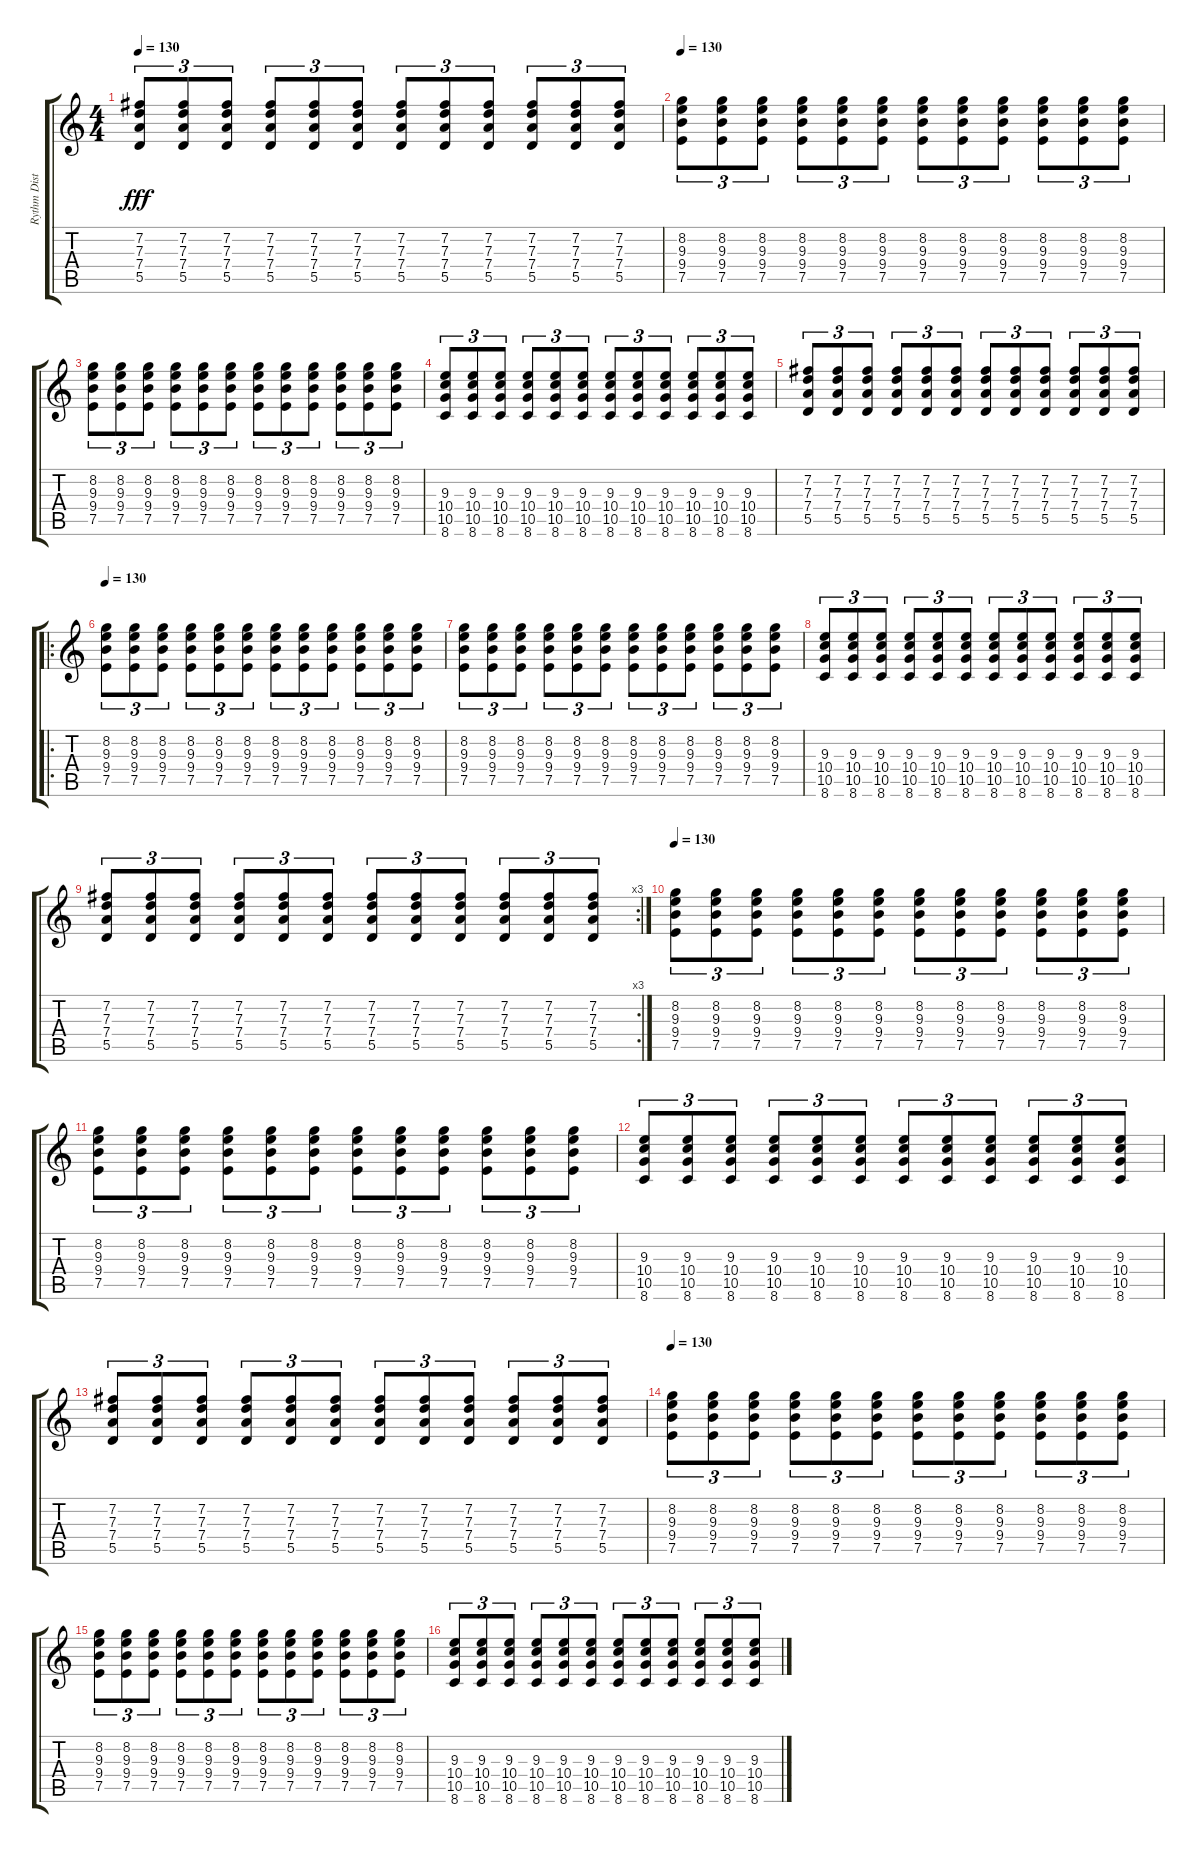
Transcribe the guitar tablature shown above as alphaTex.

\track ("Rythm Distortion Guitar" "Rythm Dist") {instrument distortionguitar}
\staff {score tabs}
\tuning (E4 B3 G3 D3 A2 E2) {hide}
\ts (4 4)
\tempo 130
\clef g2
\ks c
(7.2 7.3 7.4 5.5).8{tu (3 2) dy fff} (7.2 7.3 7.4 5.5).8{tu (3 2)} (7.2 7.3 7.4 5.5).8{tu (3 2)} (7.2 7.3 7.4 5.5).8{tu (3 2)} (7.2 7.3 7.4 5.5).8{tu (3 2)} (7.2 7.3 7.4 5.5).8{tu (3 2)} (7.2 7.3 7.4 5.5).8{tu (3 2)} (7.2 7.3 7.4 5.5).8{tu (3 2)} (7.2 7.3 7.4 5.5).8{tu (3 2)} (7.2 7.3 7.4 5.5).8{tu (3 2)} (7.2 7.3 7.4 5.5).8{tu (3 2)} (7.2 7.3 7.4 5.5).8{tu (3 2)} |
\tempo 130
(8.2 9.3 9.4 7.5).8{tu (3 2) volume 10} (8.2 9.3 9.4 7.5).8{tu (3 2)} (8.2 9.3 9.4 7.5).8{tu (3 2)} (8.2 9.3 9.4 7.5).8{tu (3 2)} (8.2 9.3 9.4 7.5).8{tu (3 2)} (8.2 9.3 9.4 7.5).8{tu (3 2)} (8.2 9.3 9.4 7.5).8{tu (3 2)} (8.2 9.3 9.4 7.5).8{tu (3 2)} (8.2 9.3 9.4 7.5).8{tu (3 2)} (8.2 9.3 9.4 7.5).8{tu (3 2)} (8.2 9.3 9.4 7.5).8{tu (3 2)} (8.2 9.3 9.4 7.5).8{tu (3 2)} |
(8.2 9.3 9.4 7.5).8{tu (3 2)} (8.2 9.3 9.4 7.5).8{tu (3 2)} (8.2 9.3 9.4 7.5).8{tu (3 2)} (8.2 9.3 9.4 7.5).8{tu (3 2)} (8.2 9.3 9.4 7.5).8{tu (3 2)} (8.2 9.3 9.4 7.5).8{tu (3 2)} (8.2 9.3 9.4 7.5).8{tu (3 2)} (8.2 9.3 9.4 7.5).8{tu (3 2)} (8.2 9.3 9.4 7.5).8{tu (3 2)} (8.2 9.3 9.4 7.5).8{tu (3 2)} (8.2 9.3 9.4 7.5).8{tu (3 2)} (8.2 9.3 9.4 7.5).8{tu (3 2)} |
(9.3 10.4 10.5 8.6).8{tu (3 2)} (9.3 10.4 10.5 8.6).8{tu (3 2)} (9.3 10.4 10.5 8.6).8{tu (3 2)} (9.3 10.4 10.5 8.6).8{tu (3 2)} (9.3 10.4 10.5 8.6).8{tu (3 2)} (9.3 10.4 10.5 8.6).8{tu (3 2)} (9.3 10.4 10.5 8.6).8{tu (3 2)} (9.3 10.4 10.5 8.6).8{tu (3 2)} (9.3 10.4 10.5 8.6).8{tu (3 2)} (9.3 10.4 10.5 8.6).8{tu (3 2)} (9.3 10.4 10.5 8.6).8{tu (3 2)} (9.3 10.4 10.5 8.6).8{tu (3 2)} |
(7.2 7.3 7.4 5.5).8{tu (3 2)} (7.2 7.3 7.4 5.5).8{tu (3 2)} (7.2 7.3 7.4 5.5).8{tu (3 2)} (7.2 7.3 7.4 5.5).8{tu (3 2)} (7.2 7.3 7.4 5.5).8{tu (3 2)} (7.2 7.3 7.4 5.5).8{tu (3 2)} (7.2 7.3 7.4 5.5).8{tu (3 2)} (7.2 7.3 7.4 5.5).8{tu (3 2)} (7.2 7.3 7.4 5.5).8{tu (3 2)} (7.2 7.3 7.4 5.5).8{tu (3 2)} (7.2 7.3 7.4 5.5).8{tu (3 2)} (7.2 7.3 7.4 5.5).8{tu (3 2)} |
\ro
\tempo 130
(8.2 9.3 9.4 7.5).8{tu (3 2) volume 10} (8.2 9.3 9.4 7.5).8{tu (3 2)} (8.2 9.3 9.4 7.5).8{tu (3 2)} (8.2 9.3 9.4 7.5).8{tu (3 2)} (8.2 9.3 9.4 7.5).8{tu (3 2)} (8.2 9.3 9.4 7.5).8{tu (3 2)} (8.2 9.3 9.4 7.5).8{tu (3 2)} (8.2 9.3 9.4 7.5).8{tu (3 2)} (8.2 9.3 9.4 7.5).8{tu (3 2)} (8.2 9.3 9.4 7.5).8{tu (3 2)} (8.2 9.3 9.4 7.5).8{tu (3 2)} (8.2 9.3 9.4 7.5).8{tu (3 2)} |
(8.2 9.3 9.4 7.5).8{tu (3 2)} (8.2 9.3 9.4 7.5).8{tu (3 2)} (8.2 9.3 9.4 7.5).8{tu (3 2)} (8.2 9.3 9.4 7.5).8{tu (3 2)} (8.2 9.3 9.4 7.5).8{tu (3 2)} (8.2 9.3 9.4 7.5).8{tu (3 2)} (8.2 9.3 9.4 7.5).8{tu (3 2)} (8.2 9.3 9.4 7.5).8{tu (3 2)} (8.2 9.3 9.4 7.5).8{tu (3 2)} (8.2 9.3 9.4 7.5).8{tu (3 2)} (8.2 9.3 9.4 7.5).8{tu (3 2)} (8.2 9.3 9.4 7.5).8{tu (3 2)} |
(9.3 10.4 10.5 8.6).8{tu (3 2)} (9.3 10.4 10.5 8.6).8{tu (3 2)} (9.3 10.4 10.5 8.6).8{tu (3 2)} (9.3 10.4 10.5 8.6).8{tu (3 2)} (9.3 10.4 10.5 8.6).8{tu (3 2)} (9.3 10.4 10.5 8.6).8{tu (3 2)} (9.3 10.4 10.5 8.6).8{tu (3 2)} (9.3 10.4 10.5 8.6).8{tu (3 2)} (9.3 10.4 10.5 8.6).8{tu (3 2)} (9.3 10.4 10.5 8.6).8{tu (3 2)} (9.3 10.4 10.5 8.6).8{tu (3 2)} (9.3 10.4 10.5 8.6).8{tu (3 2)} |
\rc 3
(7.2 7.3 7.4 5.5).8{tu (3 2)} (7.2 7.3 7.4 5.5).8{tu (3 2)} (7.2 7.3 7.4 5.5).8{tu (3 2)} (7.2 7.3 7.4 5.5).8{tu (3 2)} (7.2 7.3 7.4 5.5).8{tu (3 2)} (7.2 7.3 7.4 5.5).8{tu (3 2)} (7.2 7.3 7.4 5.5).8{tu (3 2)} (7.2 7.3 7.4 5.5).8{tu (3 2)} (7.2 7.3 7.4 5.5).8{tu (3 2)} (7.2 7.3 7.4 5.5).8{tu (3 2)} (7.2 7.3 7.4 5.5).8{tu (3 2)} (7.2 7.3 7.4 5.5).8{tu (3 2)} |
\tempo 130
(8.2 9.3 9.4 7.5).8{tu (3 2) volume 10} (8.2 9.3 9.4 7.5).8{tu (3 2)} (8.2 9.3 9.4 7.5).8{tu (3 2)} (8.2 9.3 9.4 7.5).8{tu (3 2)} (8.2 9.3 9.4 7.5).8{tu (3 2)} (8.2 9.3 9.4 7.5).8{tu (3 2)} (8.2 9.3 9.4 7.5).8{tu (3 2)} (8.2 9.3 9.4 7.5).8{tu (3 2)} (8.2 9.3 9.4 7.5).8{tu (3 2)} (8.2 9.3 9.4 7.5).8{tu (3 2)} (8.2 9.3 9.4 7.5).8{tu (3 2)} (8.2 9.3 9.4 7.5).8{tu (3 2)} |
(8.2 9.3 9.4 7.5).8{tu (3 2)} (8.2 9.3 9.4 7.5).8{tu (3 2)} (8.2 9.3 9.4 7.5).8{tu (3 2)} (8.2 9.3 9.4 7.5).8{tu (3 2)} (8.2 9.3 9.4 7.5).8{tu (3 2)} (8.2 9.3 9.4 7.5).8{tu (3 2)} (8.2 9.3 9.4 7.5).8{tu (3 2)} (8.2 9.3 9.4 7.5).8{tu (3 2)} (8.2 9.3 9.4 7.5).8{tu (3 2)} (8.2 9.3 9.4 7.5).8{tu (3 2)} (8.2 9.3 9.4 7.5).8{tu (3 2)} (8.2 9.3 9.4 7.5).8{tu (3 2)} |
(9.3 10.4 10.5 8.6).8{tu (3 2)} (9.3 10.4 10.5 8.6).8{tu (3 2)} (9.3 10.4 10.5 8.6).8{tu (3 2)} (9.3 10.4 10.5 8.6).8{tu (3 2)} (9.3 10.4 10.5 8.6).8{tu (3 2)} (9.3 10.4 10.5 8.6).8{tu (3 2)} (9.3 10.4 10.5 8.6).8{tu (3 2)} (9.3 10.4 10.5 8.6).8{tu (3 2)} (9.3 10.4 10.5 8.6).8{tu (3 2)} (9.3 10.4 10.5 8.6).8{tu (3 2)} (9.3 10.4 10.5 8.6).8{tu (3 2)} (9.3 10.4 10.5 8.6).8{tu (3 2)} |
(7.2 7.3 7.4 5.5).8{tu (3 2)} (7.2 7.3 7.4 5.5).8{tu (3 2)} (7.2 7.3 7.4 5.5).8{tu (3 2)} (7.2 7.3 7.4 5.5).8{tu (3 2)} (7.2 7.3 7.4 5.5).8{tu (3 2)} (7.2 7.3 7.4 5.5).8{tu (3 2)} (7.2 7.3 7.4 5.5).8{tu (3 2)} (7.2 7.3 7.4 5.5).8{tu (3 2)} (7.2 7.3 7.4 5.5).8{tu (3 2)} (7.2 7.3 7.4 5.5).8{tu (3 2)} (7.2 7.3 7.4 5.5).8{tu (3 2)} (7.2 7.3 7.4 5.5).8{tu (3 2)} |
\tempo 130
(8.2 9.3 9.4 7.5).8{tu (3 2) volume 10} (8.2 9.3 9.4 7.5).8{tu (3 2)} (8.2 9.3 9.4 7.5).8{tu (3 2)} (8.2 9.3 9.4 7.5).8{tu (3 2)} (8.2 9.3 9.4 7.5).8{tu (3 2)} (8.2 9.3 9.4 7.5).8{tu (3 2)} (8.2 9.3 9.4 7.5).8{tu (3 2)} (8.2 9.3 9.4 7.5).8{tu (3 2)} (8.2 9.3 9.4 7.5).8{tu (3 2)} (8.2 9.3 9.4 7.5).8{tu (3 2)} (8.2 9.3 9.4 7.5).8{tu (3 2)} (8.2 9.3 9.4 7.5).8{tu (3 2)} |
(8.2 9.3 9.4 7.5).8{tu (3 2)} (8.2 9.3 9.4 7.5).8{tu (3 2)} (8.2 9.3 9.4 7.5).8{tu (3 2)} (8.2 9.3 9.4 7.5).8{tu (3 2)} (8.2 9.3 9.4 7.5).8{tu (3 2)} (8.2 9.3 9.4 7.5).8{tu (3 2)} (8.2 9.3 9.4 7.5).8{tu (3 2)} (8.2 9.3 9.4 7.5).8{tu (3 2)} (8.2 9.3 9.4 7.5).8{tu (3 2)} (8.2 9.3 9.4 7.5).8{tu (3 2)} (8.2 9.3 9.4 7.5).8{tu (3 2)} (8.2 9.3 9.4 7.5).8{tu (3 2)} |
(9.3 10.4 10.5 8.6).8{tu (3 2)} (9.3 10.4 10.5 8.6).8{tu (3 2)} (9.3 10.4 10.5 8.6).8{tu (3 2)} (9.3 10.4 10.5 8.6).8{tu (3 2)} (9.3 10.4 10.5 8.6).8{tu (3 2)} (9.3 10.4 10.5 8.6).8{tu (3 2)} (9.3 10.4 10.5 8.6).8{tu (3 2)} (9.3 10.4 10.5 8.6).8{tu (3 2)} (9.3 10.4 10.5 8.6).8{tu (3 2)} (9.3 10.4 10.5 8.6).8{tu (3 2)} (9.3 10.4 10.5 8.6).8{tu (3 2)} (9.3 10.4 10.5 8.6).8{tu (3 2)}
